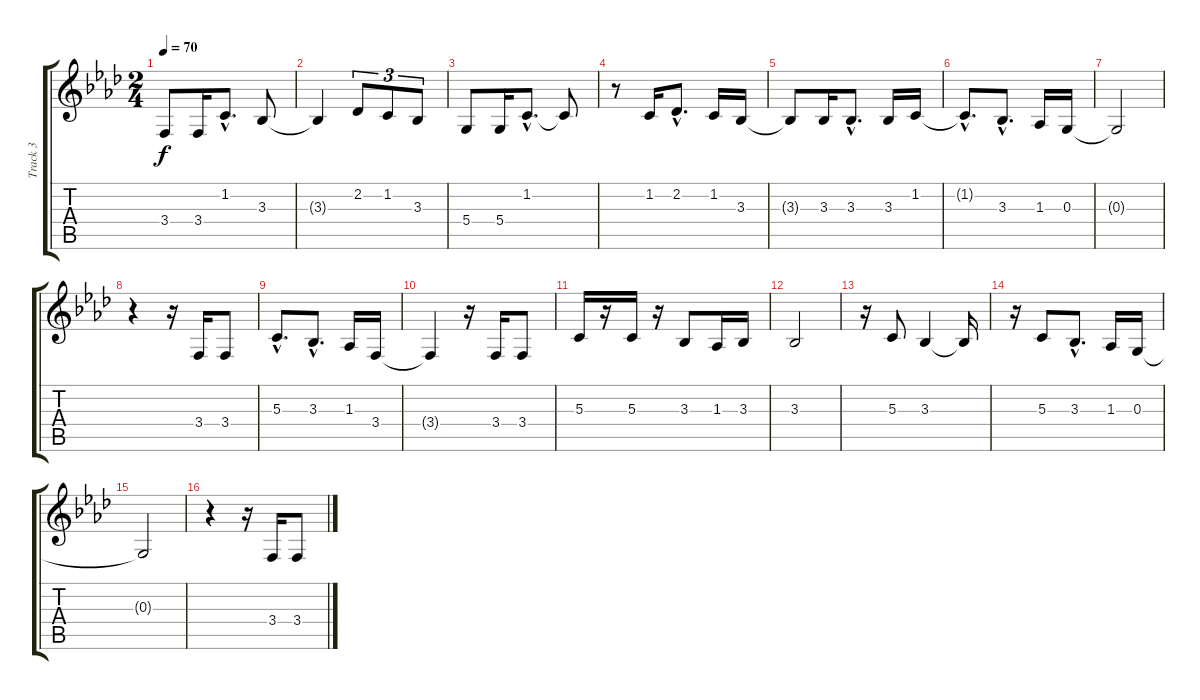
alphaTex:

\track ("Track 3" "Track 3") {instrument panflute}
\staff {score tabs}
\tuning (E4 B3 G3 D3 A2 E2) {hide}
\ts (2 4)
\tempo 70
\clef g2
\ks fminor
3.4.8{dy f} 3.4.16 1.2{hac}.8{d} 3.3.8 |
3.3{t}.4 2.2.8{tu (3 2)} 1.2.8{tu (3 2)} 3.3.8{tu (3 2)} |
5.4.8 5.4.16 1.2{hac}.8{d} 1.2{t}.8 |
r.8 1.2.16 2.2{hac}.8{d} 1.2.16 3.3.16 |
3.3{t}.8 3.3.16 3.3{hac}.8{d} 3.3.16 1.2.16 |
1.2{hac t}.8{d} 3.3{hac}.8{d} 1.3.16 0.3.16 |
0.3{t}.2 |
r.4 r.16 3.4.16 3.4.8 |
5.3{hac}.8{d} 3.3{hac}.8{d} 1.3.16 3.4.16 |
3.4{t}.4 r.16 3.4.16 3.4.8 |
5.3.16 r.16 5.3.16 r.16 3.3.8 1.3.16 3.3.16 |
3.3.2 |
r.16 5.3.8 3.3.4 3.3{t}.16 |
r.16 5.3.8 3.3{hac}.8{d} 1.3.16 0.3.16 |
0.3{t}.2 |
r.4 r.16 3.4.16 3.4.8
